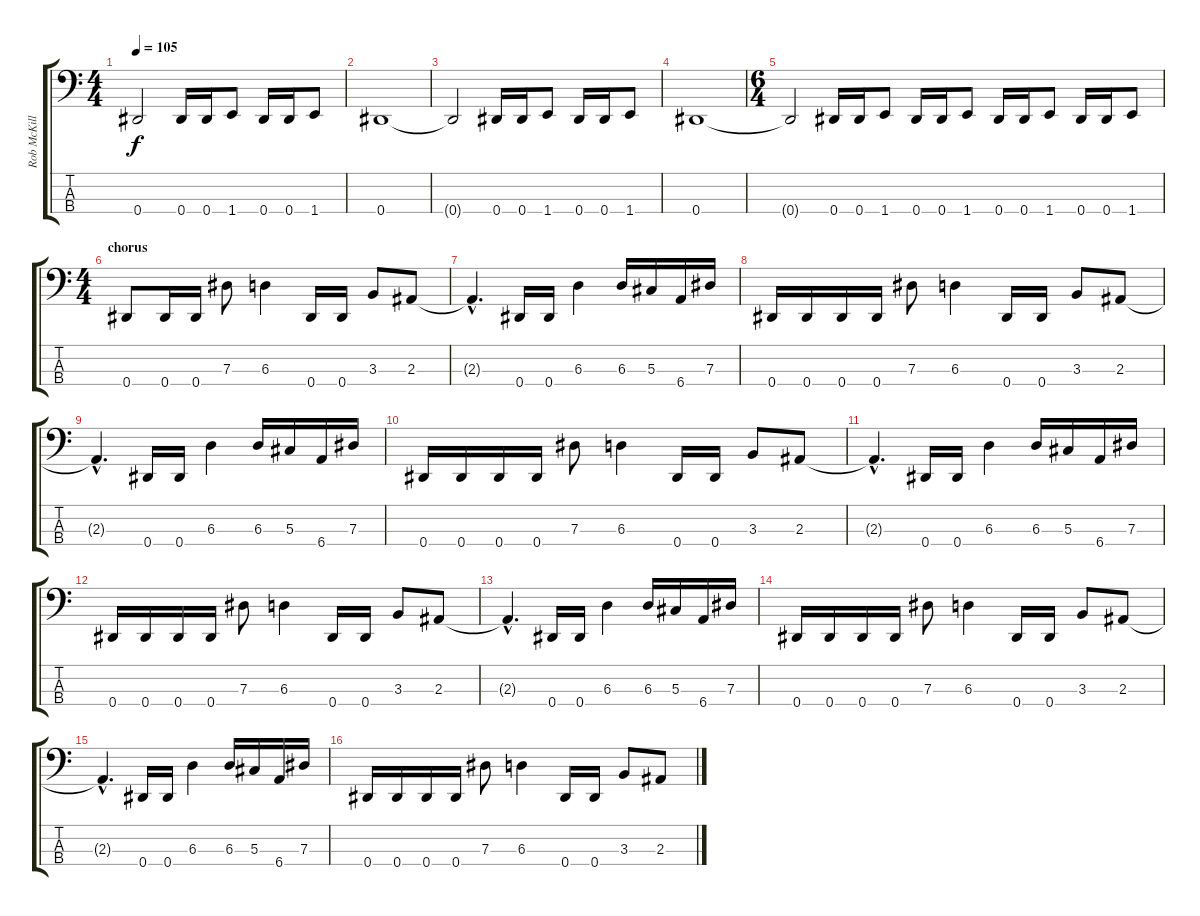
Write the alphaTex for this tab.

\track ("Rob McKillop" "Rob McKill") {instrument electricbasspick}
\staff {score tabs}
\tuning (Gb2 Db2 Ab1 Eb1) {hide}
\ts (4 4)
\tempo 105
\clef f4
\ks c
0.4{t}.2{dy f} 0.4.16 0.4.16 1.4.8 0.4.16 0.4.16 1.4.8 |
0.4.1 |
0.4{t}.2 0.4.16 0.4.16 1.4.8 0.4.16 0.4.16 1.4.8 |
0.4.1 |
\ts (6 4)
0.4{t}.2 0.4.16 0.4.16 1.4.8 0.4.16 0.4.16 1.4.8 0.4.16 0.4.16 1.4.8 0.4.16 0.4.16 1.4.8 |
\ts (4 4)
\section ("" "chorus")
0.4.8 0.4.16 0.4.16 7.3.8 6.3.4 0.4.16 0.4.16 3.3.8 2.3.8 |
2.3{hac t}.4{d} 0.4.16 0.4.16 6.3.4 6.3.16 5.3.16 6.4.16 7.3.16 |
0.4.16 0.4.16 0.4.16 0.4.16 7.3.8 6.3.4 0.4.16 0.4.16 3.3.8 2.3.8 |
2.3{hac t}.4{d} 0.4.16 0.4.16 6.3.4 6.3.16 5.3.16 6.4.16 7.3.16 |
0.4.16 0.4.16 0.4.16 0.4.16 7.3.8 6.3.4 0.4.16 0.4.16 3.3.8 2.3.8 |
2.3{hac t}.4{d} 0.4.16 0.4.16 6.3.4 6.3.16 5.3.16 6.4.16 7.3.16 |
0.4.16 0.4.16 0.4.16 0.4.16 7.3.8 6.3.4 0.4.16 0.4.16 3.3.8 2.3.8 |
2.3{hac t}.4{d} 0.4.16 0.4.16 6.3.4 6.3.16 5.3.16 6.4.16 7.3.16 |
0.4.16 0.4.16 0.4.16 0.4.16 7.3.8 6.3.4 0.4.16 0.4.16 3.3.8 2.3.8 |
2.3{hac t}.4{d} 0.4.16 0.4.16 6.3.4 6.3.16 5.3.16 6.4.16 7.3.16 |
0.4.16 0.4.16 0.4.16 0.4.16 7.3.8 6.3.4 0.4.16 0.4.16 3.3.8 2.3.8
